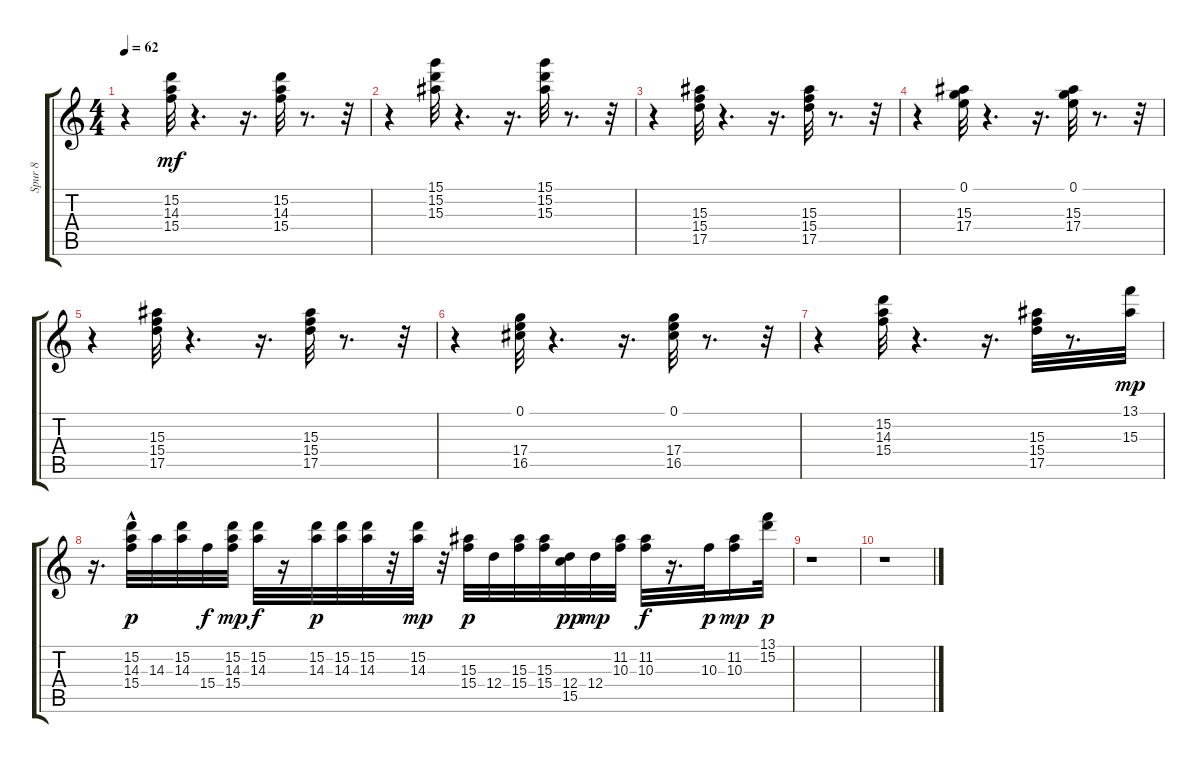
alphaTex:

\track ("Spur 8" "Spur 8") {instrument overdrivenguitar}
\staff {score tabs}
\tuning (E4 B3 G3 D3 A2 E2) {hide}
\ts (4 4)
\tempo 62
\clef g2
\ks c
r.4{dy mf} (15.2 14.3 15.4).32 r.4{d} r.16{d} (15.2 14.3 15.4).32 r.8{d} r.32 |
r.4 (15.1 15.2 15.3).32 r.4{d} r.16{d} (15.1 15.2 15.3).32 r.8{d} r.32 |
r.4 (15.3 15.4 17.5).32 r.4{d} r.16{d} (15.3 15.4 17.5).32 r.8{d} r.32 |
r.4 (0.1 15.3 17.4).32 r.4{d} r.16{d} (0.1 15.3 17.4).32 r.8{d} r.32 |
r.4 (15.3 15.4 17.5).32 r.4{d} r.16{d} (15.3 15.4 17.5).32 r.8{d} r.32 |
r.4 (0.1 17.4 16.5).32 r.4{d} r.16{d} (0.1 17.4 16.5).32 r.8{d} r.32 |
r.4 (15.2 14.3 15.4).32 r.4{d} r.16{d} (15.3 15.4 17.5).32 r.8{d} (13.1 15.3).32{dy mp balance 3 instrument electricguitarjazz} |
r.16{d} (15.2 14.3 15.4{hac}).32{dy p} 14.3.32 (15.2 14.3).32 15.4.32{dy f} (15.2 14.3 15.4).32{dy mp} (15.2 14.3).32{dy f} r.16 (15.2 14.3).32{dy p} (15.2 14.3).32 (15.2 14.3).32 r.32 (15.2 14.3).32{dy mp} r.32 (15.3 15.4).32{dy p} 12.4.32 (15.3 15.4).32 (15.3 15.4).32 (12.4 15.5).32{dy pp} 12.4.32{dy mp} (11.2 10.3).32 (11.2 10.3).32{dy f} r.16{d} 10.3.32{dy p} (11.2 10.3).16{dy mp} (13.1 15.2).32{dy p} |
r.1 |
r.1
